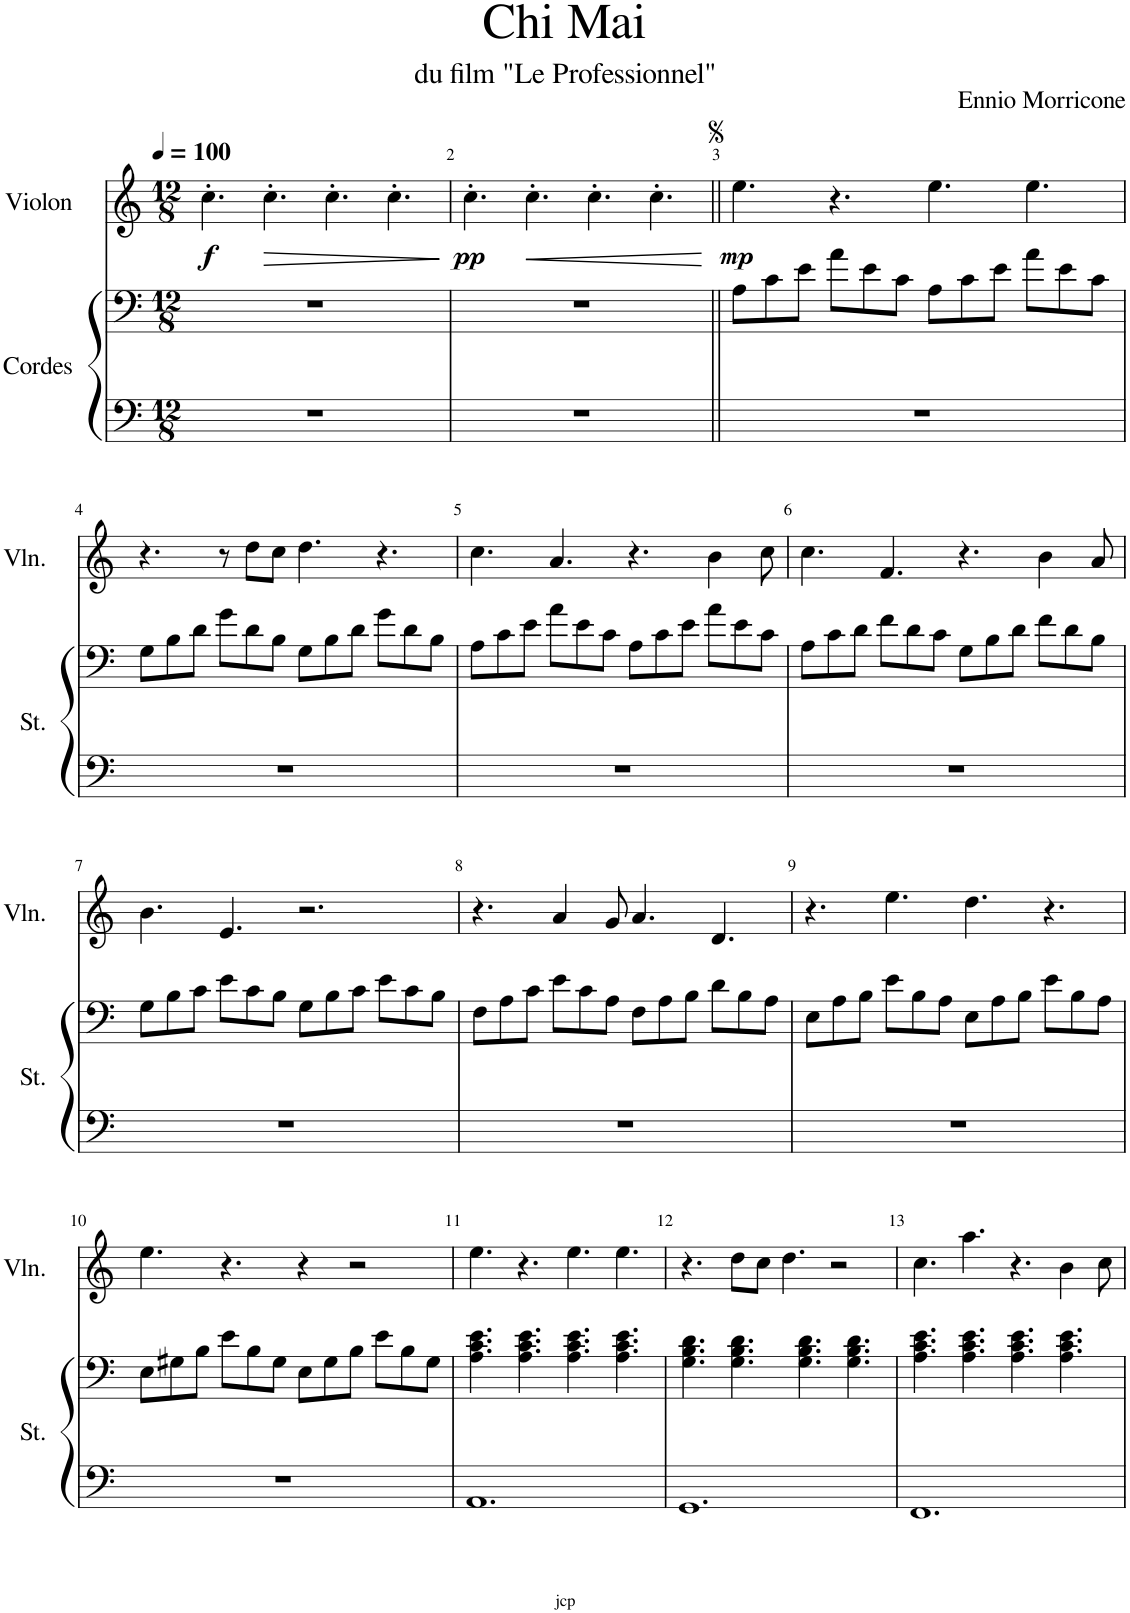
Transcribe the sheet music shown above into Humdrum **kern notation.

**kern	**kern	**kern	**dynam
*part2	*part2	*part1	*part1
*staff3	*staff2	*staff1	*staff1
*I"Cordes	*	*I"Violon	*
*	*	*I'Vln.	*
*clefF4	*clefF4	*clefG2	*
*k[]	*k[]	*k[]	*
*M12/8	*M12/8	*M12/8	*
*MM100	*MM100	*MM100	*
=1	=1	=1	=1
!	!	!	!LO:DY:b
1.r	1.r	4.cc'\	f
!	!	!	!LO:HP:b
.	.	4.cc'\	>
.	.	4.cc'\	.
.	.	4.cc'\	.
.	.	.	]
=2	=2	=2	=2
!	!	!	!LO:DY:b
1.r	1.r	4.cc'\	pp
!	!	!	!LO:HP:b
.	.	4.cc'\	<
.	.	4.cc'\	.
.	.	4.cc'\	.
.	.	.	[
=3||	=3||	=3||	=3||
!	!	!	!LO:DY:b
1.r	8A\L	4.ee\	mp
.	8c\	.	.
.	8e\J	.	.
.	8a\L	4.r	.
.	8e\	.	.
.	8c\J	.	.
.	8A\L	4.ee\	.
.	8c\	.	.
.	8e\J	.	.
.	8a\L	4.ee\	.
.	8e\	.	.
.	8c\J	.	.
!!LO:LB:g=z
=4	=4	=4	=4
1.r	8G\L	4.r	.
.	8B\	.	.
.	8d\J	.	.
.	8g\L	8r	.
.	8d\	8dd\L	.
.	8B\J	8cc\J	.
.	8G\L	4.dd\	.
.	8B\	.	.
.	8d\J	.	.
.	8g\L	4.r	.
.	8d\	.	.
.	8B\J	.	.
=5	=5	=5	=5
1.r	8A\L	4.cc\	.
.	8c\	.	.
.	8e\J	.	.
.	8a\L	4.a/	.
.	8e\	.	.
.	8c\J	.	.
.	8A\L	4.r	.
.	8c\	.	.
.	8e\J	.	.
.	8a\L	4b\	.
.	8e\	.	.
.	8c\J	8cc\	.
=6	=6	=6	=6
1.r	8A\L	4.cc\	.
.	8c\	.	.
.	8d\J	.	.
.	8f\L	4.f/	.
.	8d\	.	.
.	8c\J	.	.
.	8G\L	4.r	.
.	8B\	.	.
.	8d\J	.	.
.	8f\L	4b\	.
.	8d\	.	.
.	8B\J	8a/	.
!!LO:LB:g=z
=7	=7	=7	=7
1.r	8G\L	4.b\	.
.	8B\	.	.
.	8c\J	.	.
.	8e\L	4.e/	.
.	8c\	.	.
.	8B\J	.	.
.	8G\L	2.r	.
.	8B\	.	.
.	8c\J	.	.
.	8e\L	.	.
.	8c\	.	.
.	8B\J	.	.
=8	=8	=8	=8
1.r	8F\L	4.r	.
.	8A\	.	.
.	8c\J	.	.
.	8e\L	4a/	.
.	8c\	.	.
.	8A\J	8g/	.
.	8F\L	4.a/	.
.	8A\	.	.
.	8B\J	.	.
.	8d\L	4.d/	.
.	8B\	.	.
.	8A\J	.	.
=9	=9	=9	=9
1.r	8E\L	4.r	.
.	8A\	.	.
.	8B\J	.	.
.	8e\L	4.ee\	.
.	8B\	.	.
.	8A\J	.	.
.	8E\L	4.dd\	.
.	8A\	.	.
.	8B\J	.	.
.	8e\L	4.r	.
.	8B\	.	.
.	8A\J	.	.
!!LO:LB:g=z
=10	=10	=10	=10
1.r	8E\L	4.ee\	.
.	8G#X\	.	.
.	8B\J	.	.
.	8e\L	4.r	.
.	8B\	.	.
.	8G#\J	.	.
.	8E\L	4r	.
.	8G#\	.	.
.	8B\J	2r	.
.	8e\L	.	.
.	8B\	.	.
.	8G#\J	.	.
=11	=11	=11	=11
1.AA	4.A\ 4.c\ 4.e\	4.ee\	.
.	4.A\ 4.c\ 4.e\	4.r	.
.	4.A\ 4.c\ 4.e\	4.ee\	.
.	4.A\ 4.c\ 4.e\	4.ee\	.
=12	=12	=12	=12
1.GG	4.G\ 4.B\ 4.d\	4.r	.
.	4.G\ 4.B\ 4.d\	8dd\L	.
.	.	8cc\J	.
.	.	4.dd\	.
.	4.G\ 4.B\ 4.d\	.	.
.	.	2r	.
.	4.G\ 4.B\ 4.d\	.	.
=13	=13	=13	=13
1.FF	4.A\ 4.c\ 4.e\	4.cc\	.
.	4.A\ 4.c\ 4.e\	4.aa\	.
.	4.A\ 4.c\ 4.e\	4.r	.
.	4.A\ 4.c\ 4.e\	4b\	.
.	.	8cc\	.
=	=	=	=
*-	*-	*-	*-
